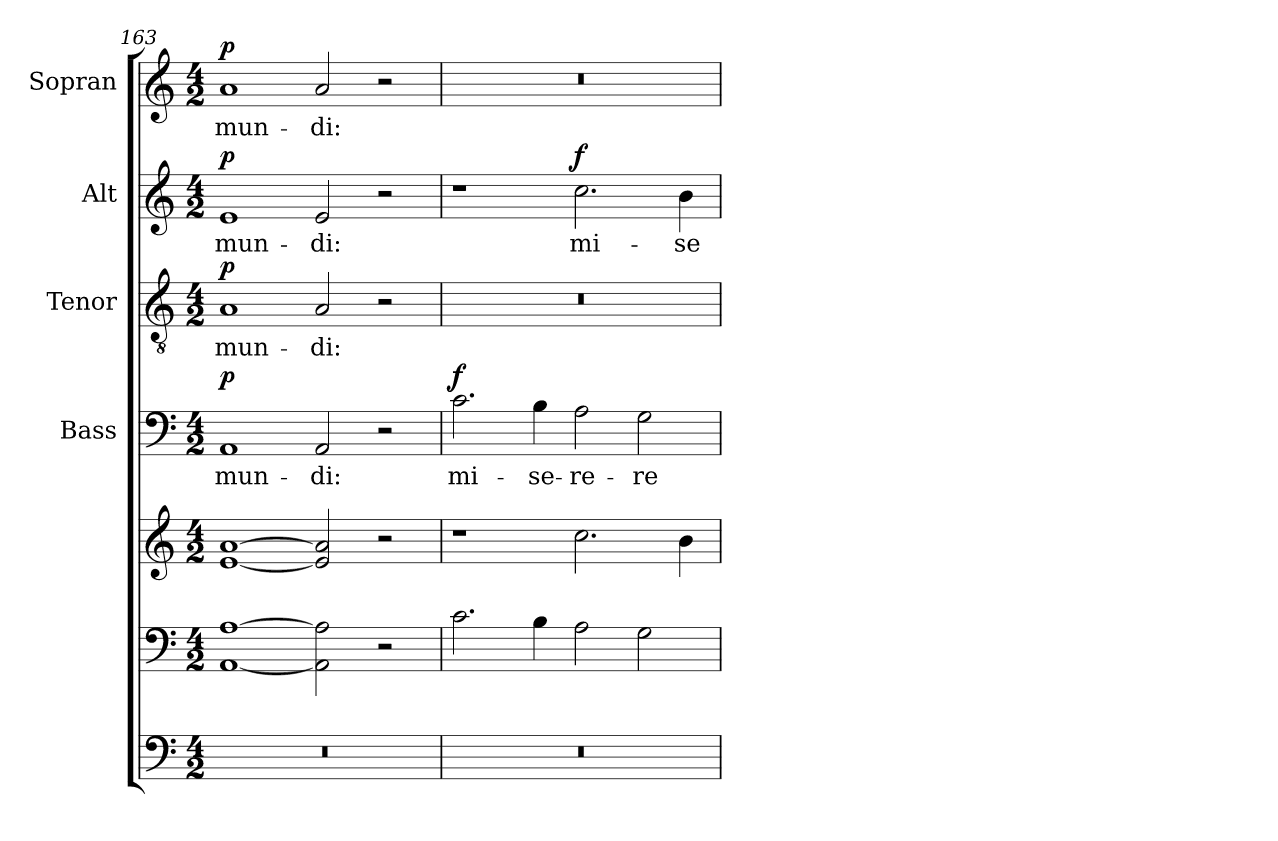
**kern	**kern	**kern	**kern	**text	**dynam	**kern	**text	**dynam	**kern	**text	**dynam	**kern	**text	**dynam
*part6	*part5	*part5	*part4	*part4	*part4	*part3	*part3	*part3	*part2	*part2	*part2	*part1	*part1	*part1
*staff7	*staff6	*staff5	*staff4	*staff4	*staff4	*staff3	*staff3	*staff3	*staff2	*staff2	*staff2	*staff1	*staff1	*staff1
*	*	*	*I"Bass	*	*	*I"Tenor	*	*	*I"Alt	*	*	*I"Sopran	*	*
*	*	*	*I'B.	*	*	*I'T.	*	*	*I'A.	*	*	*I'S.	*	*
*clefF4	*clefF4	*clefG2	*clefF4	*	*	*clefGv2	*	*	*clefG2	*	*	*clefG2	*	*
*k[]	*k[]	*k[]	*k[]	*	*	*k[]	*	*	*k[]	*	*	*k[]	*	*
*C:	*C:	*C:	*C:	*	*	*C:	*	*	*C:	*	*	*C:	*	*
*M4/2	*M4/2	*M4/2	*M4/2	*	*	*M4/2	*	*	*M4/2	*	*	*M4/2	*	*
=163	=163	=163	=163	=163	=163	=163	=163	=163	=163	=163	=163	=163	=163	=163
!	!	!	!	!LO:LY:b	!LO:DY:a	!	!LO:LY:b	!LO:DY:a	!	!LO:LY:b	!LO:DY:a	!	!LO:LY:b	!LO:DY:a
0r	[1AA [1A	[1e [1a	1AA	mun-	p	1A	mun-	p	1e	mun-	p	1a	mun-	p
!	!	!	!	!LO:LY:b	!	!	!LO:LY:b	!	!	!LO:LY:b	!	!	!LO:LY:b	!
.	2AA\] 2A\]	2e/] 2a/]	2AA/	-di:	.	2A/	-di:	.	2e/	-di:	.	2a/	-di:	.
.	2r	2r	2r	.	.	2r	.	.	2r	.	.	2r	.	.
!!LO:LB:g=z
=164	=164	=164	=164	=164	=164	=164	=164	=164	=164	=164	=164	=164	=164	=164
!	!	!	!	!LO:LY:b	!LO:DY:a	!	!	!	!	!	!	!	!	!
0r	2.c\	1r	2.c\	mi-	f	0r	.	.	1r	.	.	0r	.	.
!	!	!	!	!LO:LY:b	!	!	!	!	!	!	!	!	!	!
.	4B\	.	4B\	-se-	.	.	.	.	.	.	.	.	.	.
!	!	!	!	!LO:LY:b	!	!	!	!	!	!LO:LY:b	!LO:DY:a	!	!	!
.	2A\	2.cc\	2A\	-re-	.	.	.	.	2.cc\	mi-	f	.	.	.
!	!	!	!	!LO:LY:b	!	!	!	!	!	!	!	!	!	!
.	2G\	.	2G\	-re	.	.	.	.	.	.	.	.	.	.
!	!	!	!	!	!	!	!	!	!	!LO:LY:b	!	!	!	!
.	.	4b\	.	.	.	.	.	.	4b\	-se-	.	.	.	.
=	=	=	=	=	=	=	=	=	=	=	=	=	=	=
*-	*-	*-	*-	*-	*-	*-	*-	*-	*-	*-	*-	*-	*-	*-
